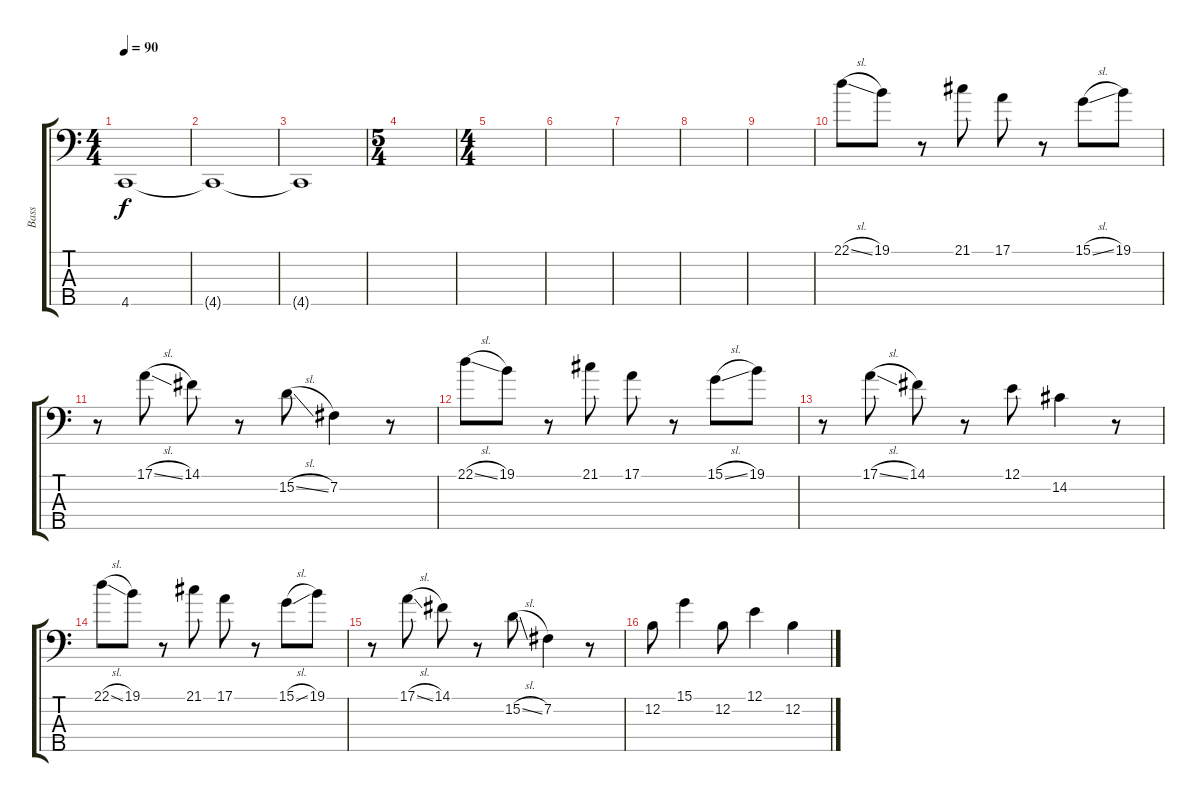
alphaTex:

\track ("Bass" "Bass") {instrument electricbassfinger}
\staff {score tabs}
\tuning (E2 B1 Gb1 Db1 Ab0) {hide}
\ts (4 4)
\tempo 90
\clef f4
\ks c
4.5{t}.1{dy f} |
4.5{t}.1 |
4.5{t}.1 |
\ts (5 4)
|
\ts (4 4)
|
|
|
|
|
22.1{sl}.8{volume 10} 19.1.8 r.8 21.1.8 17.1.8 r.8 15.1{sl}.8 19.1.8 |
r.8 17.1{sl}.8 14.1.8 r.8 15.2{sl}.8 7.2.4 r.8 |
22.1{sl}.8 19.1.8 r.8 21.1.8 17.1.8 r.8 15.1{sl}.8 19.1.8 |
r.8 17.1{sl}.8 14.1.8 r.8 12.1.8 14.2.4 r.8 |
22.1{sl}.8 19.1.8 r.8 21.1.8 17.1.8 r.8 15.1{sl}.8 19.1.8 |
r.8 17.1{sl}.8 14.1.8 r.8 15.2{sl}.8 7.2.4 r.8 |
12.2.8 15.1.4 12.2.8 12.1.4 12.2.4
